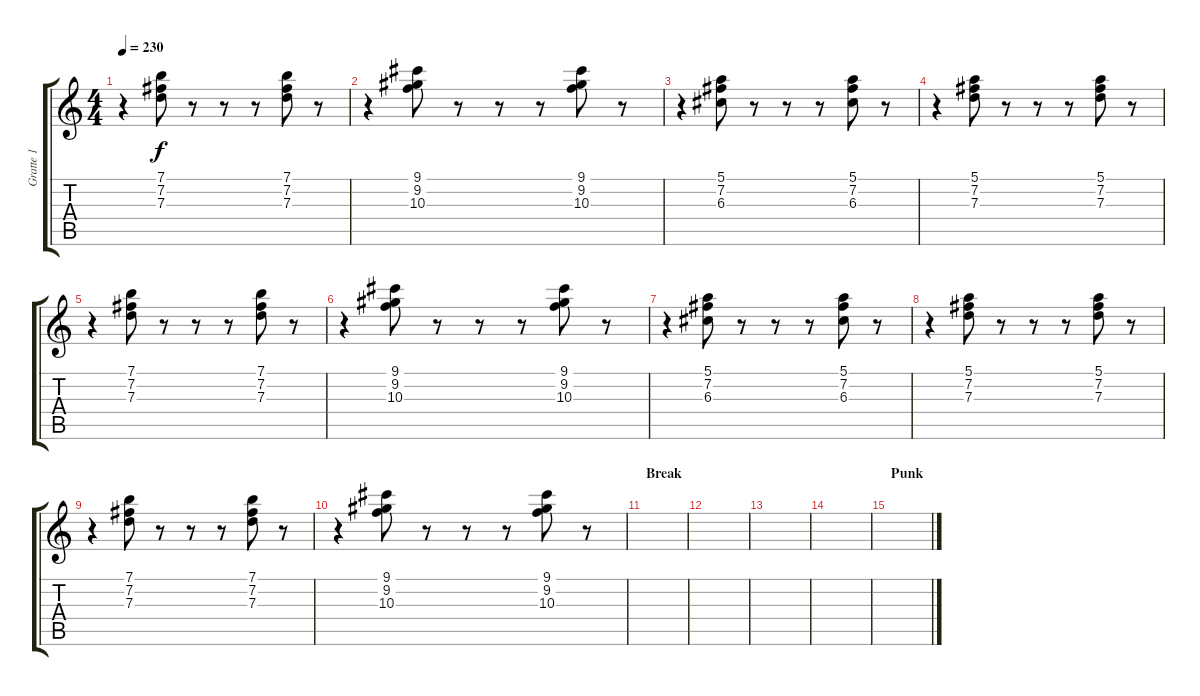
\track ("Gratte 1" "Gratte 1") {instrument distortionguitar}
\staff {score tabs}
\tuning (E4 B3 G3 D3 A2 E2) {hide}
\ts (4 4)
\tempo 230
\clef g2
\ks c
r.4{dy f} (7.1 7.2 7.3).8 r.8 r.8 r.8 (7.1 7.2 7.3).8 r.8 |
r.4 (9.1 9.2 10.3).8 r.8 r.8 r.8 (9.1 9.2 10.3).8 r.8 |
r.4 (5.1 7.2 6.3).8 r.8 r.8 r.8 (5.1 7.2 6.3).8 r.8 |
r.4 (5.1 7.2 7.3).8 r.8 r.8 r.8 (5.1 7.2 7.3).8 r.8 |
r.4 (7.1 7.2 7.3).8 r.8 r.8 r.8 (7.1 7.2 7.3).8 r.8 |
r.4 (9.1 9.2 10.3).8 r.8 r.8 r.8 (9.1 9.2 10.3).8 r.8 |
r.4 (5.1 7.2 6.3).8 r.8 r.8 r.8 (5.1 7.2 6.3).8 r.8 |
r.4 (5.1 7.2 7.3).8 r.8 r.8 r.8 (5.1 7.2 7.3).8 r.8 |
r.4 (7.1 7.2 7.3).8 r.8 r.8 r.8 (7.1 7.2 7.3).8 r.8 |
r.4 (9.1 9.2 10.3).8 r.8 r.8 r.8 (9.1 9.2 10.3).8 r.8 |
\section ("" "Break")
|
|
|
|
\section ("" "Punk")
